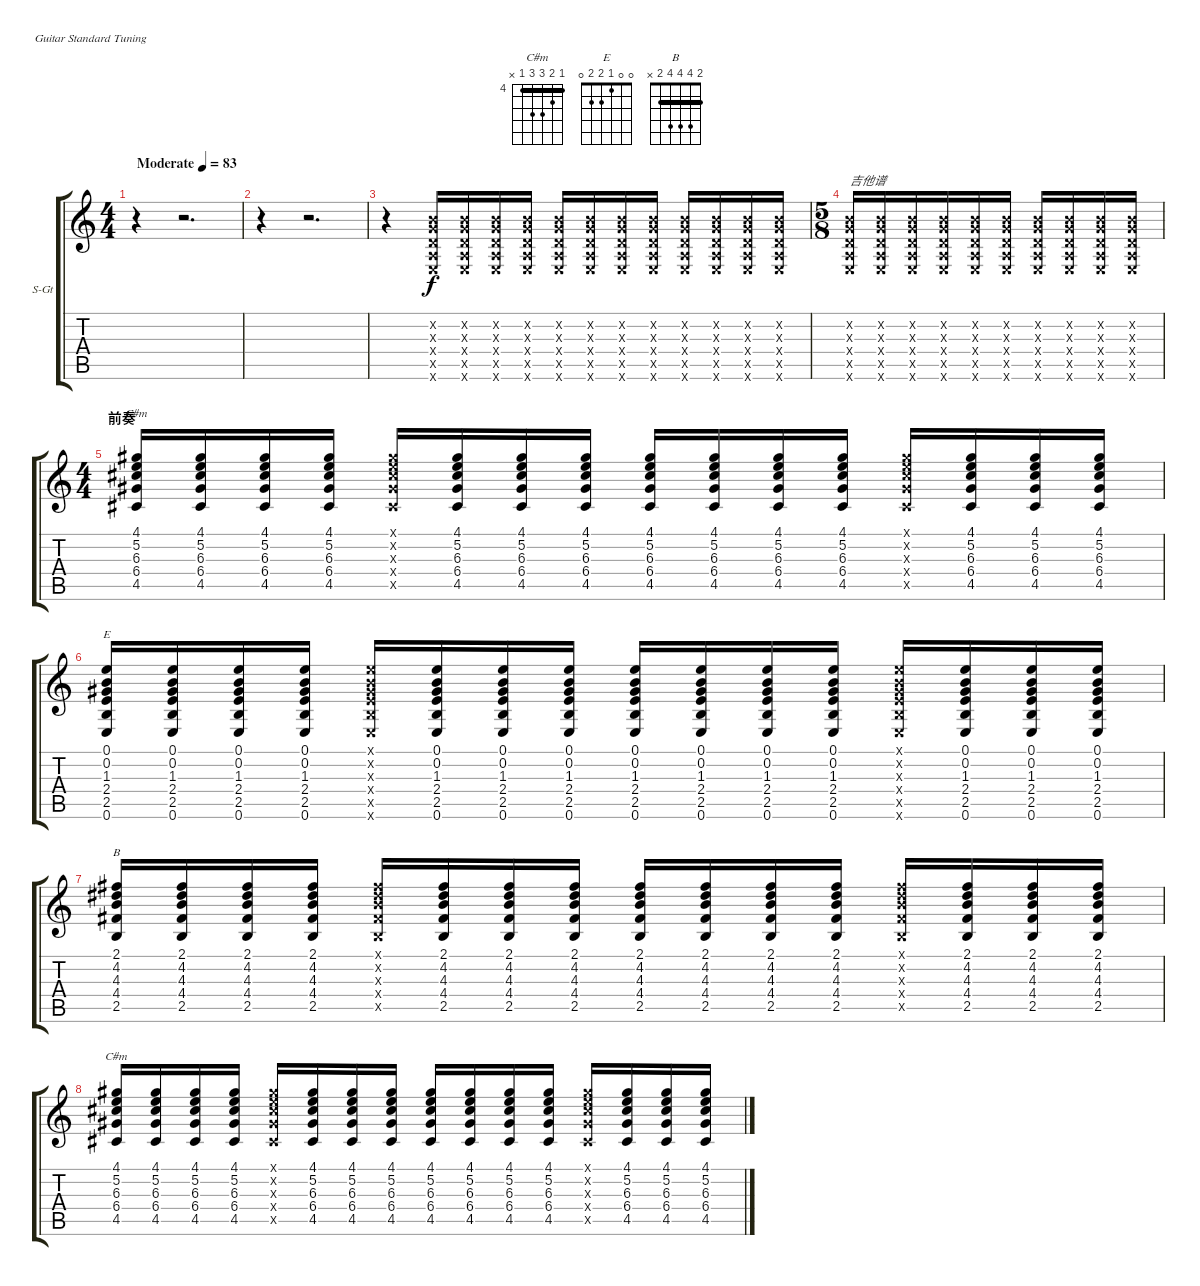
\bracketExtendMode groupsimilarinstruments
\firstSystemTrackNameOrientation horizontal
\otherSystemsTrackNameOrientation horizontal
\track ("Guitar2" "S-Gt") {instrument acousticguitarsteel}
\staff {score tabs}
\tuning (E4 B3 G3 D3 A2 E2)
\chord ("C#m" 4 5 6 6 4 x) {firstfret 4 showfingering false barre 4}
\chord ("E" 0 0 1 2 2 0) {showfingering false}
\chord ("B" 2 4 4 4 2 x) {showfingering false barre 2}
\ts (4 4)
\beaming (8 2 2 2 2)
\tempo (83 "Moderate")
\clef g2
\ks c
r.4{dy f instrument acousticguitarsteel} r.2{d} |
r.4 r.2{d} |
r.4 (0.2{x} 0.3{x} 0.4{x} 0.5{x} 0.6{x}).16 (0.2{x} 0.3{x} 0.4{x} 0.5{x} 0.6{x}).16 (0.2{x} 0.3{x} 0.4{x} 0.5{x} 0.6{x}).16 (0.2{x} 0.3{x} 0.4{x} 0.5{x} 0.6{x}).16 (0.2{x} 0.3{x} 0.4{x} 0.5{x} 0.6{x}).16 (0.2{x} 0.3{x} 0.4{x} 0.5{x} 0.6{x}).16 (0.2{x} 0.3{x} 0.4{x} 0.5{x} 0.6{x}).16 (0.2{x} 0.3{x} 0.4{x} 0.5{x} 0.6{x}).16 (0.2{x} 0.3{x} 0.4{x} 0.5{x} 0.6{x}).16 (0.2{x} 0.3{x} 0.4{x} 0.5{x} 0.6{x}).16 (0.2{x} 0.3{x} 0.4{x} 0.5{x} 0.6{x}).16 (0.2{x} 0.3{x} 0.4{x} 0.5{x} 0.6{x}).16 |
\ts (5 8)
\beaming (8 3 2)
(0.2{x} 0.3{x} 0.4{x} 0.5{x} 0.6{x}).16{txt "吉他谱"} (0.2{x} 0.3{x} 0.4{x} 0.5{x} 0.6{x}).16 (0.2{x} 0.3{x} 0.4{x} 0.5{x} 0.6{x}).16 (0.2{x} 0.3{x} 0.4{x} 0.5{x} 0.6{x}).16 (0.2{x} 0.3{x} 0.4{x} 0.5{x} 0.6{x}).16 (0.2{x} 0.3{x} 0.4{x} 0.5{x} 0.6{x}).16 (0.2{x} 0.3{x} 0.4{x} 0.5{x} 0.6{x}).16 (0.2{x} 0.3{x} 0.4{x} 0.5{x} 0.6{x}).16 (0.2{x} 0.3{x} 0.4{x} 0.5{x} 0.6{x}).16 (0.2{x} 0.3{x} 0.4{x} 0.5{x} 0.6{x}).16 |
\ts (4 4)
\beaming (8 2 2 2 2)
\section ("" "前奏")
(4.1 5.2 6.3 6.4 4.5).16{ch "C#m"} (4.1 5.2 6.3 6.4 4.5).16 (4.1 5.2 6.3 6.4 4.5).16 (4.1 5.2 6.3 6.4 4.5).16 (4.1{x} 5.2{x} 6.3{x} 6.4{x} 4.5{x}).16 (4.1 5.2 6.3 6.4 4.5).16 (4.1 5.2 6.3 6.4 4.5).16 (4.1 5.2 6.3 6.4 4.5).16 (4.1 5.2 6.3 6.4 4.5).16 (4.1 5.2 6.3 6.4 4.5).16 (4.1 5.2 6.3 6.4 4.5).16 (4.1 5.2 6.3 6.4 4.5).16 (4.1{x} 5.2{x} 6.3{x} 6.4{x} 4.5{x}).16 (4.1 5.2 6.3 6.4 4.5).16 (4.1 5.2 6.3 6.4 4.5).16 (4.1 5.2 6.3 6.4 4.5).16 |
(0.1 0.2 1.3 2.4 2.5 0.6).16{ch "E"} (0.1 0.2 1.3 2.4 2.5 0.6).16 (0.1 0.2 1.3 2.4 2.5 0.6).16 (0.1 0.2 1.3 2.4 2.5 0.6).16 (0.1{x} 0.2{x} 1.3{x} 2.4{x} 2.5{x} 0.6{x}).16 (0.1 0.2 1.3 2.4 2.5 0.6).16 (0.1 0.2 1.3 2.4 2.5 0.6).16 (0.1 0.2 1.3 2.4 2.5 0.6).16 (0.1 0.2 1.3 2.4 2.5 0.6).16 (0.1 0.2 1.3 2.4 2.5 0.6).16 (0.1 0.2 1.3 2.4 2.5 0.6).16 (0.1 0.2 1.3 2.4 2.5 0.6).16 (0.1{x} 0.2{x} 1.3{x} 2.4{x} 2.5{x} 0.6{x}).16 (0.1 0.2 1.3 2.4 2.5 0.6).16 (0.1 0.2 1.3 2.4 2.5 0.6).16 (0.1 0.2 1.3 2.4 2.5 0.6).16 |
(2.1 4.2 4.3 4.4 2.5).16{ch "B"} (2.1 4.2 4.3 4.4 2.5).16 (2.1 4.2 4.3 4.4 2.5).16 (2.1 4.2 4.3 4.4 2.5).16 (2.1{x} 4.2{x} 4.3{x} 4.4{x} 2.5{x}).16 (2.1 4.2 4.3 4.4 2.5).16 (2.1 4.2 4.3 4.4 2.5).16 (2.1 4.2 4.3 4.4 2.5).16 (2.1 4.2 4.3 4.4 2.5).16 (2.1 4.2 4.3 4.4 2.5).16 (2.1 4.2 4.3 4.4 2.5).16 (2.1 4.2 4.3 4.4 2.5).16 (2.1{x} 4.2{x} 4.3{x} 4.4{x} 2.5{x}).16 (2.1 4.2 4.3 4.4 2.5).16 (2.1 4.2 4.3 4.4 2.5).16 (2.1 4.2 4.3 4.4 2.5).16 |
(4.1 5.2 6.3 6.4 4.5).16{ch "C#m"} (4.1 5.2 6.3 6.4 4.5).16 (4.1 5.2 6.3 6.4 4.5).16 (4.1 5.2 6.3 6.4 4.5).16 (4.1{x} 5.2{x} 6.3{x} 6.4{x} 4.5{x}).16 (4.1 5.2 6.3 6.4 4.5).16 (4.1 5.2 6.3 6.4 4.5).16 (4.1 5.2 6.3 6.4 4.5).16 (4.1 5.2 6.3 6.4 4.5).16 (4.1 5.2 6.3 6.4 4.5).16 (4.1 5.2 6.3 6.4 4.5).16 (4.1 5.2 6.3 6.4 4.5).16 (4.1{x} 5.2{x} 6.3{x} 6.4{x} 4.5{x}).16 (4.1 5.2 6.3 6.4 4.5).16 (4.1 5.2 6.3 6.4 4.5).16 (4.1 5.2 6.3 6.4 4.5).16
